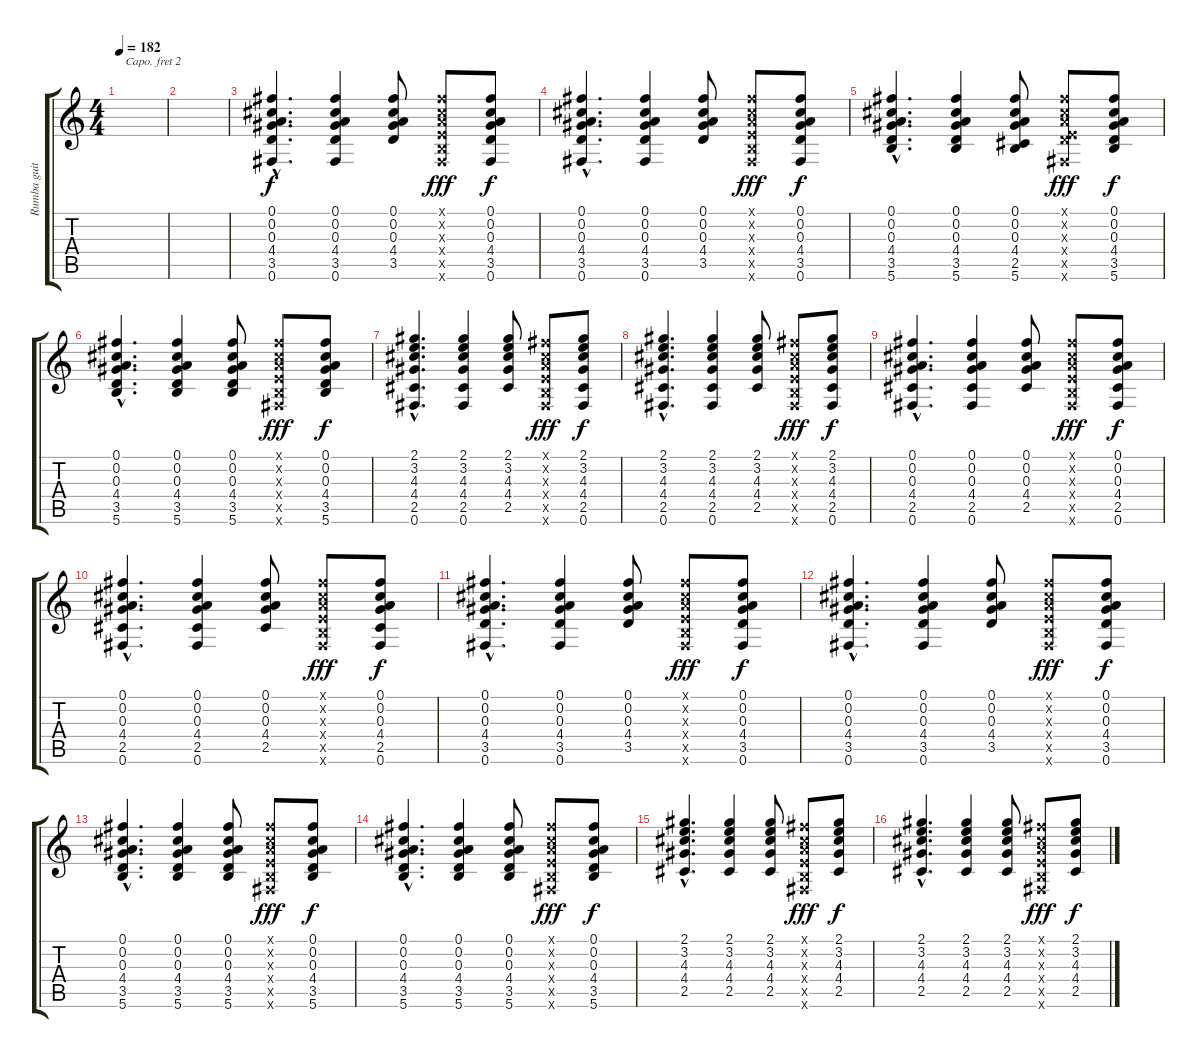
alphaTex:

\track ("Rumba guitar" "Rumba guit") {instrument acousticguitarnylon}
\staff {score tabs}
\capo 2
\tuning (E4 B3 G3 D3 A2 E2) {hide}
\ts (4 4)
\tempo 182
\clef g2
\ks c
|
|
(0.1{hac} 0.2{hac} 0.3{hac} 4.4{hac} 3.5{hac} 0.6{hac}).4{d} (0.1 0.2 0.3 4.4 3.5 0.6).4 (0.1 0.2 0.3 4.4 3.5).8 (0.1{x} 0.2{x} 0.3{x} 0.4{x} 0.5{x} 0.6{x}).8{dy fff} (0.1 0.2 0.3 4.4 3.5 0.6).8{dy f} |
(0.1{hac} 0.2{hac} 0.3{hac} 4.4{hac} 3.5{hac} 0.6{hac}).4{d} (0.1 0.2 0.3 4.4 3.5 0.6).4 (0.1 0.2 0.3 4.4 3.5).8 (0.1{x} 0.2{x} 0.3{x} 0.4{x} 0.5{x} 0.6{x}).8{dy fff} (0.1 0.2 0.3 4.4 3.5 0.6).8{dy f} |
(0.1{hac} 0.2{hac} 0.3{hac} 4.4{hac} 3.5{hac} 5.6{hac}).4{d} (0.1 0.2 0.3 4.4 3.5 5.6).4 (0.1 0.2 0.3 4.4 2.5 5.6).8 (0.1{x} 0.2{x} 0.3{x} 0.4{x} 3.5{x} 0.6{x}).8{dy fff} (0.1 0.2 0.3 4.4 3.5 5.6).8{dy f} |
(0.1{hac} 0.2{hac} 0.3{hac} 4.4{hac} 3.5{hac} 5.6{hac}).4{d} (0.1 0.2 0.3 4.4 3.5 5.6).4 (0.1 0.2 0.3 4.4 3.5 5.6).8 (0.1{x} 0.2{x} 0.3{x} 0.4{x} 0.5{x} 0.6{x}).8{dy fff} (0.1 0.2 0.3 4.4 3.5 5.6).8{dy f} |
(2.1{hac} 3.2{hac} 4.3{hac} 4.4{hac} 2.5{hac} 0.6{hac}).4{d} (2.1 3.2 4.3 4.4 2.5 0.6).4 (2.1 3.2 4.3 4.4 2.5).8 (0.1{x} 0.2{x} 0.3{x} 0.4{x} 0.5{x} 0.6{x}).8{dy fff} (2.1 3.2 4.3 4.4 2.5 0.6).8{dy f} |
(2.1{hac} 3.2{hac} 4.3{hac} 4.4{hac} 2.5{hac} 0.6{hac}).4{d} (2.1 3.2 4.3 4.4 2.5 0.6).4 (2.1 3.2 4.3 4.4 2.5).8 (0.1{x} 0.2{x} 0.3{x} 0.4{x} 0.5{x} 0.6{x}).8{dy fff} (2.1 3.2 4.3 4.4 2.5 0.6).8{dy f} |
(0.1{hac} 0.2{hac} 0.3{hac} 4.4{hac} 2.5{hac} 0.6{hac}).4{d} (0.1 0.2 0.3 4.4 2.5 0.6).4 (0.1 0.2 0.3 4.4 2.5).8 (0.1{x} 0.2{x} 0.3{x} 0.4{x} 0.5{x} 0.6{x}).8{dy fff} (0.1 0.2 0.3 4.4 2.5 0.6).8{dy f} |
(0.1{hac} 0.2{hac} 0.3{hac} 4.4{hac} 2.5{hac} 0.6{hac}).4{d} (0.1 0.2 0.3 4.4 2.5 0.6).4 (0.1 0.2 0.3 4.4 2.5).8 (0.1{x} 0.2{x} 0.3{x} 0.4{x} 0.5{x} 0.6{x}).8{dy fff} (0.1 0.2 0.3 4.4 2.5 0.6).8{dy f} |
(0.1{hac} 0.2{hac} 0.3{hac} 4.4{hac} 3.5{hac} 0.6{hac}).4{d} (0.1 0.2 0.3 4.4 3.5 0.6).4 (0.1 0.2 0.3 4.4 3.5).8 (0.1{x} 0.2{x} 0.3{x} 0.4{x} 0.5{x} 0.6{x}).8{dy fff} (0.1 0.2 0.3 4.4 3.5 0.6).8{dy f} |
(0.1{hac} 0.2{hac} 0.3{hac} 4.4{hac} 3.5{hac} 0.6{hac}).4{d} (0.1 0.2 0.3 4.4 3.5 0.6).4 (0.1 0.2 0.3 4.4 3.5).8 (0.1{x} 0.2{x} 0.3{x} 0.4{x} 0.5{x} 0.6{x}).8{dy fff} (0.1 0.2 0.3 4.4 3.5 0.6).8{dy f} |
(0.1{hac} 0.2{hac} 0.3{hac} 4.4{hac} 3.5{hac} 5.6{hac}).4{d} (0.1 0.2 0.3 4.4 3.5 5.6).4 (0.1 0.2 0.3 4.4 3.5 5.6).8 (0.1{x} 0.2{x} 0.3{x} 0.4{x} 0.5{x} 0.6{x}).8{dy fff} (0.1 0.2 0.3 4.4 3.5 5.6).8{dy f} |
(0.1{hac} 0.2{hac} 0.3{hac} 4.4{hac} 3.5{hac} 5.6{hac}).4{d} (0.1 0.2 0.3 4.4 3.5 5.6).4 (0.1 0.2 0.3 4.4 3.5 5.6).8 (0.1{x} 0.2{x} 0.3{x} 0.4{x} 0.5{x} 0.6{x}).8{dy fff} (0.1 0.2 0.3 4.4 3.5 5.6).8{dy f} |
(2.1{hac} 3.2{hac} 4.3{hac} 4.4{hac} 2.5{hac}).4{d} (2.1 3.2 4.3 4.4 2.5).4 (2.1 3.2 4.3 4.4 2.5).8 (0.1{x} 0.2{x} 0.3{x} 0.4{x} 0.5{x} 0.6{x}).8{dy fff} (2.1 3.2 4.3 4.4 2.5).8{dy f} |
(2.1{hac} 3.2{hac} 4.3{hac} 4.4{hac} 2.5{hac}).4{d} (2.1 3.2 4.3 4.4 2.5).4 (2.1 3.2 4.3 4.4 2.5).8 (0.1{x} 0.2{x} 0.3{x} 0.4{x} 0.5{x} 0.6{x}).8{dy fff} (2.1 3.2 4.3 4.4 2.5).8{dy f}
